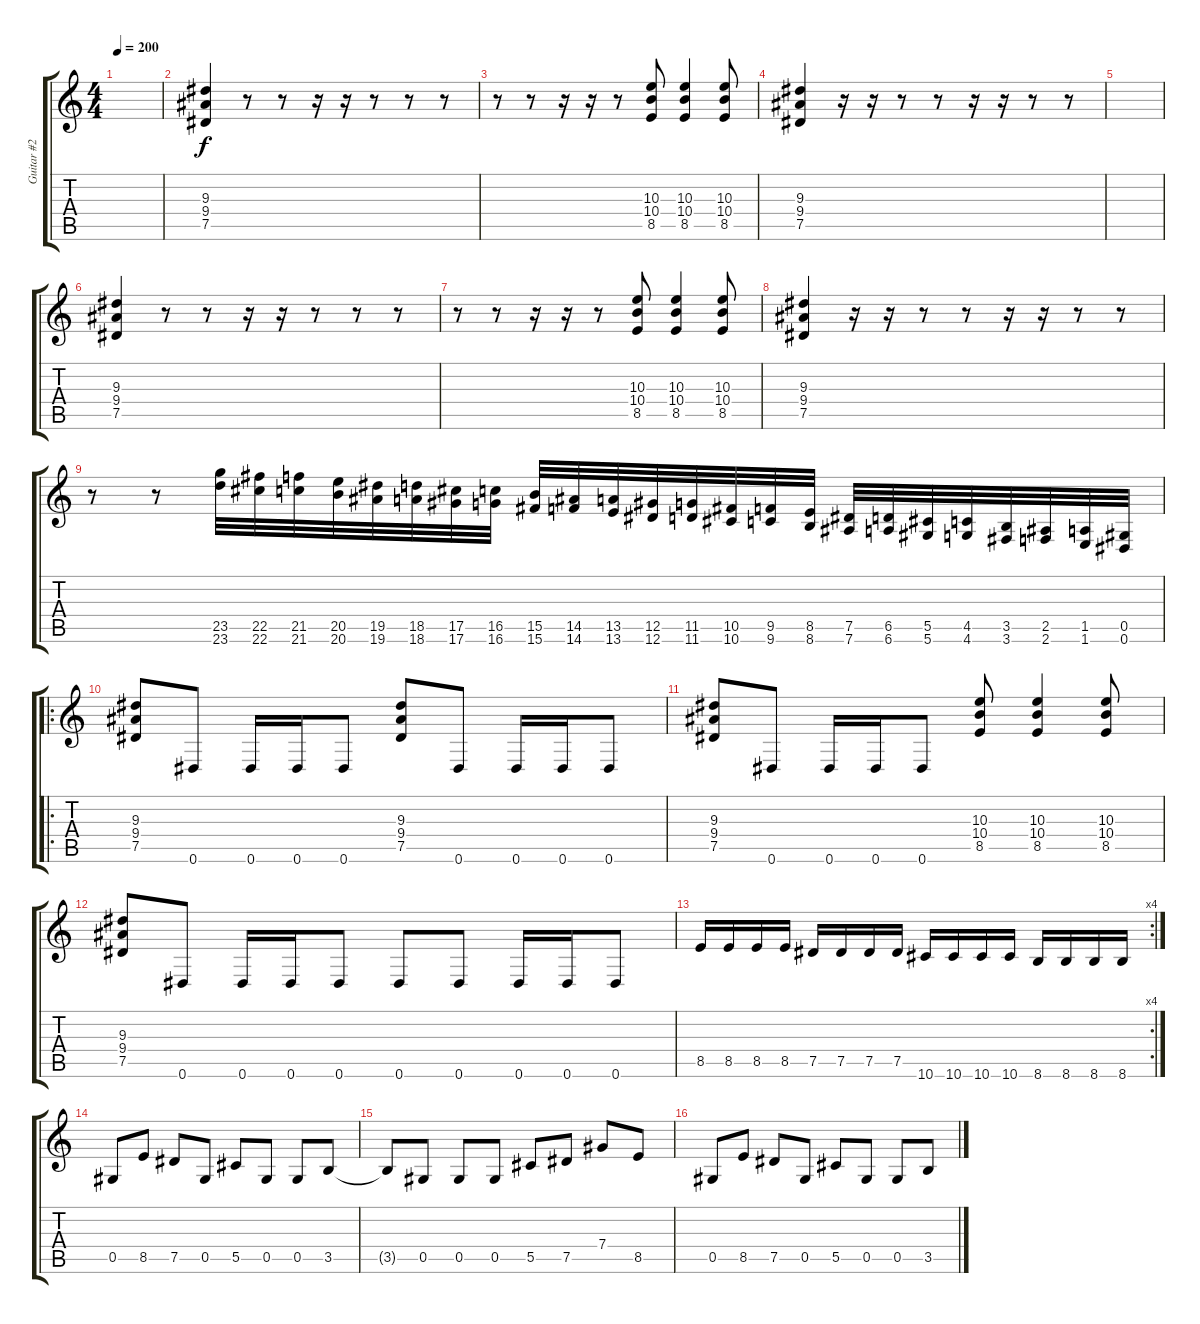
\track ("Guitar #2" "Guitar #2") {instrument overdrivenguitar}
\staff {score tabs}
\tuning (Eb4 Bb3 Gb3 Db3 Ab2 Eb2) {hide}
\ts (4 4)
\tempo 200
\clef g2
\ks c
|
(9.3 9.4 7.5).4 r.8 r.8 r.16 r.16 r.8 r.8 r.8 |
r.8 r.8 r.16 r.16 r.8 (10.3 10.4 8.5).8 (10.3 10.4 8.5).4 (10.3 10.4 8.5).8 |
(9.3 9.4 7.5).4 r.16 r.16 r.8 r.8 r.16 r.16 r.8 r.8 |
|
(9.3 9.4 7.5).4 r.8 r.8 r.16 r.16 r.8 r.8 r.8 |
r.8 r.8 r.16 r.16 r.8 (10.3 10.4 8.5).8 (10.3 10.4 8.5).4 (10.3 10.4 8.5).8 |
(9.3 9.4 7.5).4 r.16 r.16 r.8 r.8 r.16 r.16 r.8 r.8 |
r.8 r.8 (23.5 23.6).32{volume 16} (22.5 22.6).32 (21.5 21.6).32 (20.5 20.6).32 (19.5 19.6).32 (18.5 18.6).32 (17.5 17.6).32 (16.5 16.6).32 (15.5 15.6).32 (14.5 14.6).32 (13.5 13.6).32 (12.5 12.6).32 (11.5 11.6).32 (10.5 10.6).32 (9.5 9.6).32 (8.5 8.6).32 (7.5 7.6).32 (6.5 6.6).32 (5.5 5.6).32 (4.5 4.6).32 (3.5 3.6).32 (2.5 2.6).32 (1.5 1.6).32 (0.5 0.6).32 |
\ro
(9.3 9.4 7.5).8{volume 13} 0.6.8 0.6.16 0.6.16 0.6.8 (9.3 9.4 7.5).8 0.6.8 0.6.16 0.6.16 0.6.8 |
(9.3 9.4 7.5).8 0.6.8 0.6.16 0.6.16 0.6.8 (10.3 10.4 8.5).8 (10.3 10.4 8.5).4 (10.3 10.4 8.5).8 |
(9.3 9.4 7.5).8 0.6.8 0.6.16 0.6.16 0.6.8 0.6.8 0.6.8 0.6.16 0.6.16 0.6.8 |
\rc 4
8.5.16 8.5.16 8.5.16 8.5.16 7.5.16 7.5.16 7.5.16 7.5.16 10.6.16 10.6.16 10.6.16 10.6.16 8.6.16 8.6.16 8.6.16 8.6.16 |
0.5.8 8.5.8 7.5.8 0.5.8 5.5.8 0.5.8 0.5.8 3.5.8 |
3.5{t}.8 0.5.8 0.5.8 0.5.8 5.5.8 7.5.8 7.4.8 8.5.8 |
0.5.8 8.5.8 7.5.8 0.5.8 5.5.8 0.5.8 0.5.8 3.5.8
